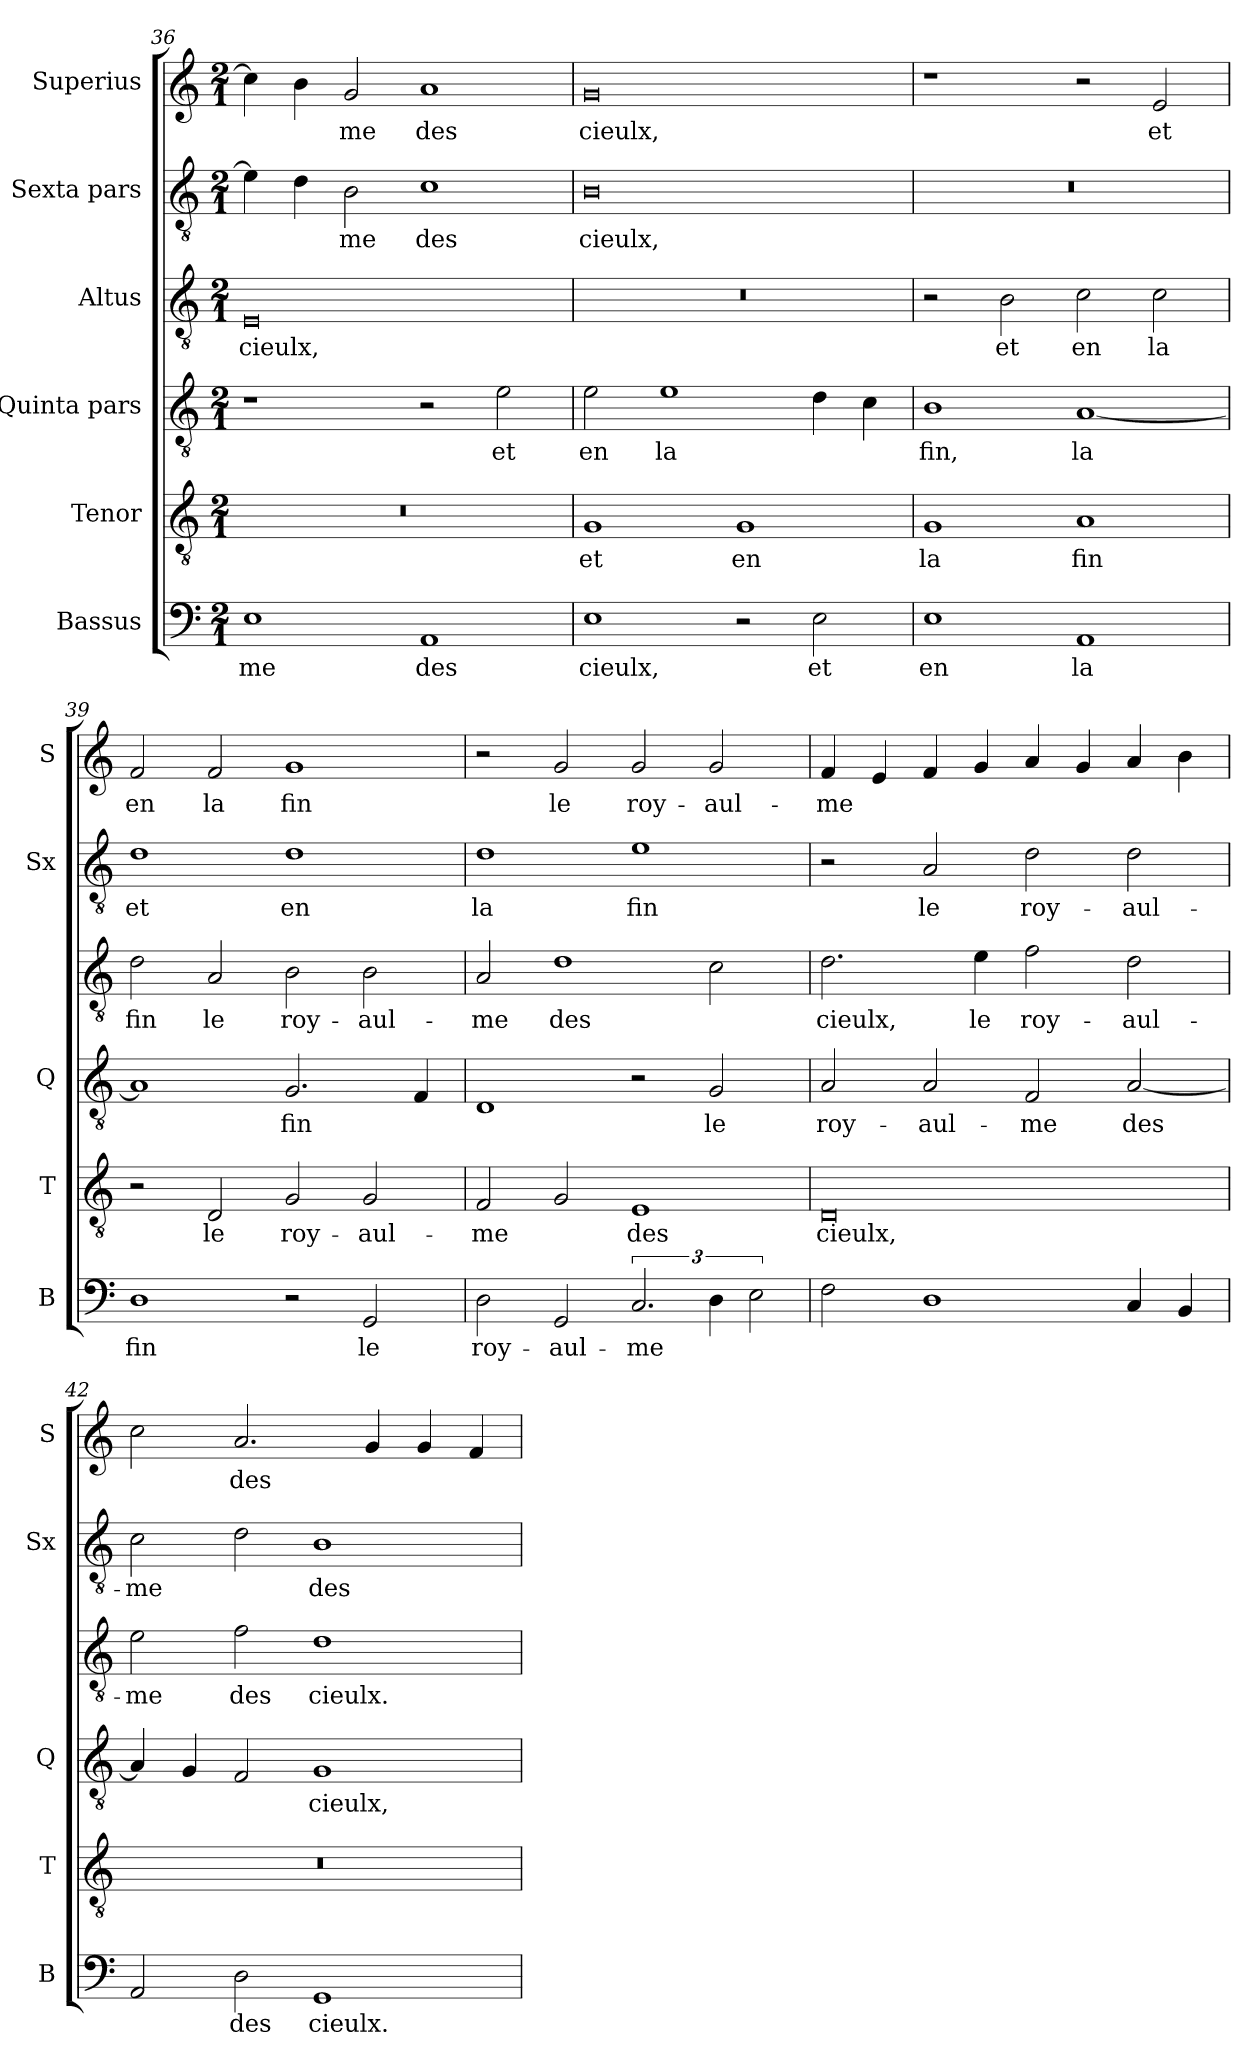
**kern	**text	**kern	**text	**kern	**text	**kern	**text	**kern	**text	**kern	**text
*part6	*part6	*part5	*part5	*part4	*part4	*part3	*part3	*part2	*part2	*part1	*part1
*staff6	*staff6	*staff5	*staff5	*staff4	*staff4	*staff3	*staff3	*staff2	*staff2	*staff1	*staff1
*I"Bassus	*	*I"Tenor	*	*I"Quinta pars	*	*I"Altus	*	*I"Sexta pars	*	*I"Superius	*
*I'B	*	*I'T	*	*I'Q	*	*	*	*I'Sx	*	*I'S	*
*clefF4	*	*clefGv2	*	*clefGv2	*	*clefGv2	*	*clefGv2	*	*clefG2	*
*k[]	*	*k[]	*	*k[]	*	*k[]	*	*k[]	*	*k[]	*
*M2/1	*	*M2/1	*	*M2/1	*	*M2/1	*	*M2/1	*	*M2/1	*
=36	=36	=36	=36	=36	=36	=36	=36	=36	=36	=36	=36
1E	-me	0r	.	1r	.	0E	cieulx,	4e\]	.	4cc\]	.
.	.	.	.	.	.	.	.	4d\	.	4b\	.
.	.	.	.	.	.	.	.	2B\	-me	2g/	-me
1AA	des	.	.	2r	.	.	.	1c	des	1a	des
.	.	.	.	2e\	et	.	.	.	.	.	.
=37	=37	=37	=37	=37	=37	=37	=37	=37	=37	=37	=37
1E	cieulx,	1G	et	2e\	en	0r	.	0B	cieulx,	0g	cieulx,
.	.	.	.	1e	la	.	.	.	.	.	.
2r	.	1G	en	.	.	.	.	.	.	.	.
2E\	et	.	.	4d\	.	.	.	.	.	.	.
.	.	.	.	4c\	.	.	.	.	.	.	.
=38	=38	=38	=38	=38	=38	=38	=38	=38	=38	=38	=38
1E	en	1G	la	1B	fin,	2r	.	0r	.	1r	.
.	.	.	.	.	.	2B\	et	.	.	.	.
1AA	la	1A	fin	[1A	la	2c\	en	.	.	2r	.
.	.	.	.	.	.	2c\	la	.	.	2e/	et
=39	=39	=39	=39	=39	=39	=39	=39	=39	=39	=39	=39
1D	fin	2r	.	1A]	.	2d\	fin	1d	et	2f/	en
.	.	2D/	le	.	.	2A/	le	.	.	2f/	la
2r	.	2G/	roy-	2.G/	fin	2B\	roy-	1d	en	1g	fin
2GG/	le	2G/	-aul-	.	.	2B\	-aul-	.	.	.	.
.	.	.	.	4F/	.	.	.	.	.	.	.
=40	=40	=40	=40	=40	=40	=40	=40	=40	=40	=40	=40
2D\	roy-	2F/	-me	1D	.	2A/	-me	1d	la	2r	.
2GG/	-aul-	2G/	.	.	.	1d	des	.	.	2g/	le
3.C/	-me	1E	des	2r	.	.	.	1e	fin	2g/	roy-
6D\	.	.	.	2G/	le	2c\	.	.	.	2g/	-aul-
3E\	.	.	.	.	.	.	.	.	.	.	.
=41	=41	=41	=41	=41	=41	=41	=41	=41	=41	=41	=41
2F\	.	0D	cieulx,	2A/	roy-	2.d\	cieulx,	2r	.	4f/	-me
.	.	.	.	.	.	.	.	.	.	4e/	.
1D	.	.	.	2A/	-aul-	.	.	2A/	le	4f/	.
.	.	.	.	.	.	4e\	le	.	.	4g/	.
.	.	.	.	2F/	-me	2f\	roy-	2d\	roy-	4a/	.
.	.	.	.	.	.	.	.	.	.	4g/	.
4C/	.	.	.	[2A/	des	2d\	-aul-	2d\	-aul-	4a/	.
4BB/	.	.	.	.	.	.	.	.	.	4b\	.
=42	=42	=42	=42	=42	=42	=42	=42	=42	=42	=42	=42
2AA/	.	0r	.	4A/]	.	2e\	-me	2c\	-me	2cc\	.
.	.	.	.	4G/	.	.	.	.	.	.	.
2D\	des	.	.	2F/	.	2f\	des	2d\	.	2.a/	des
1GG	cieulx.	.	.	1G	cieulx,	1d	cieulx.	1B	des	.	.
.	.	.	.	.	.	.	.	.	.	4g/	.
.	.	.	.	.	.	.	.	.	.	4g/	.
.	.	.	.	.	.	.	.	.	.	4f/	.
=	=	=	=	=	=	=	=	=	=	=	=
*-	*-	*-	*-	*-	*-	*-	*-	*-	*-	*-	*-
